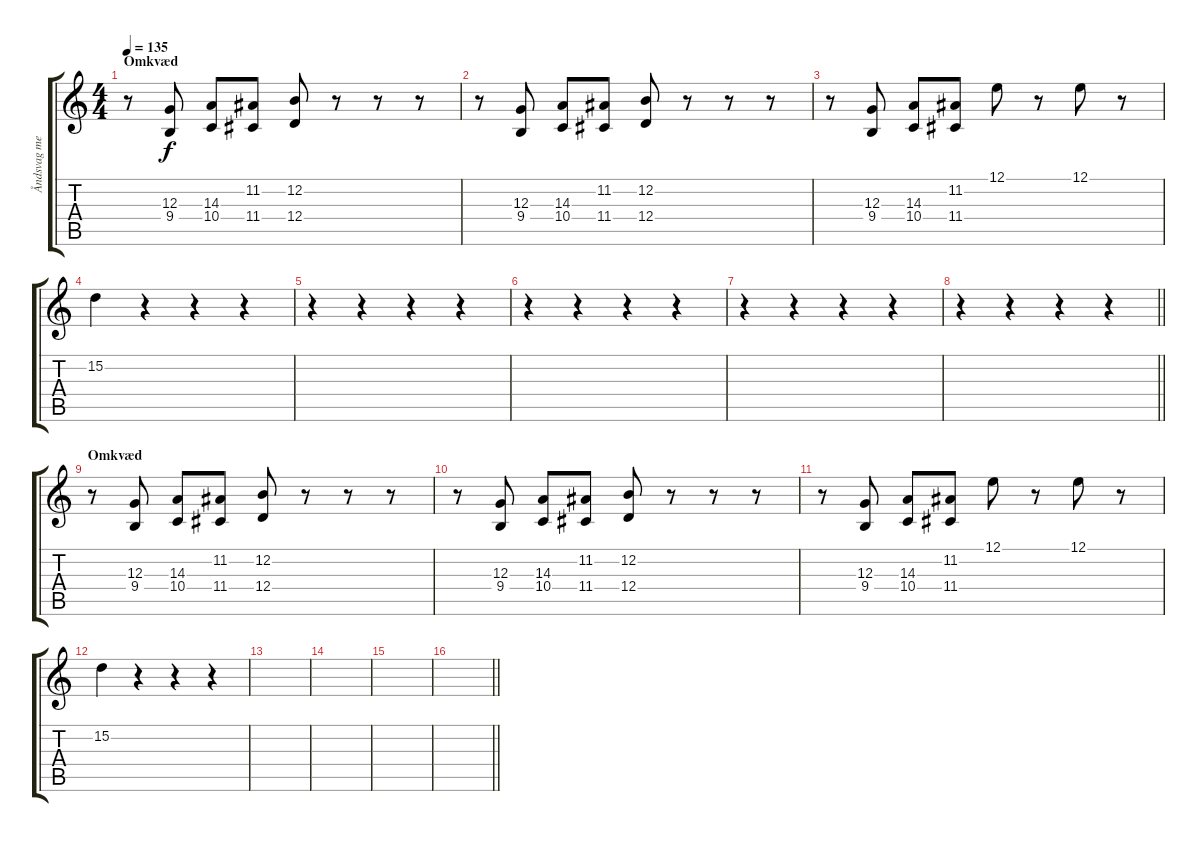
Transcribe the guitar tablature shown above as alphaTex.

\track ("Åndsvag melodi" "Åndsvag me") {instrument trumpet}
\staff {score tabs}
\tuning (E4 B3 G3 D3 A2 E2) {hide}
\ts (4 4)
\section ("" "Omkvæd")
\tempo 135
\clef g2
\ks c
r.8{dy f} (12.3 9.4).8 (14.3 10.4).8 (11.2 11.4).8 (12.2 12.4).8 r.8 r.8 r.8 |
r.8 (12.3 9.4).8 (14.3 10.4).8 (11.2 11.4).8 (12.2 12.4).8 r.8 r.8 r.8 |
r.8 (12.3 9.4).8 (14.3 10.4).8 (11.2 11.4).8 12.1.8 r.8 12.1.8 r.8 |
15.2.4 r.4 r.4 r.4 |
r.4 r.4 r.4 r.4 |
r.4 r.4 r.4 r.4 |
r.4 r.4 r.4 r.4 |
\barLineRight lightlight
r.4 r.4 r.4 r.4 |
\section ("" "Omkvæd")
r.8 (12.3 9.4).8 (14.3 10.4).8 (11.2 11.4).8 (12.2 12.4).8 r.8 r.8 r.8 |
r.8 (12.3 9.4).8 (14.3 10.4).8 (11.2 11.4).8 (12.2 12.4).8 r.8 r.8 r.8 |
r.8 (12.3 9.4).8 (14.3 10.4).8 (11.2 11.4).8 12.1.8 r.8 12.1.8 r.8 |
15.2.4 r.4 r.4 r.4 |
|
|
|
\barLineRight lightlight
